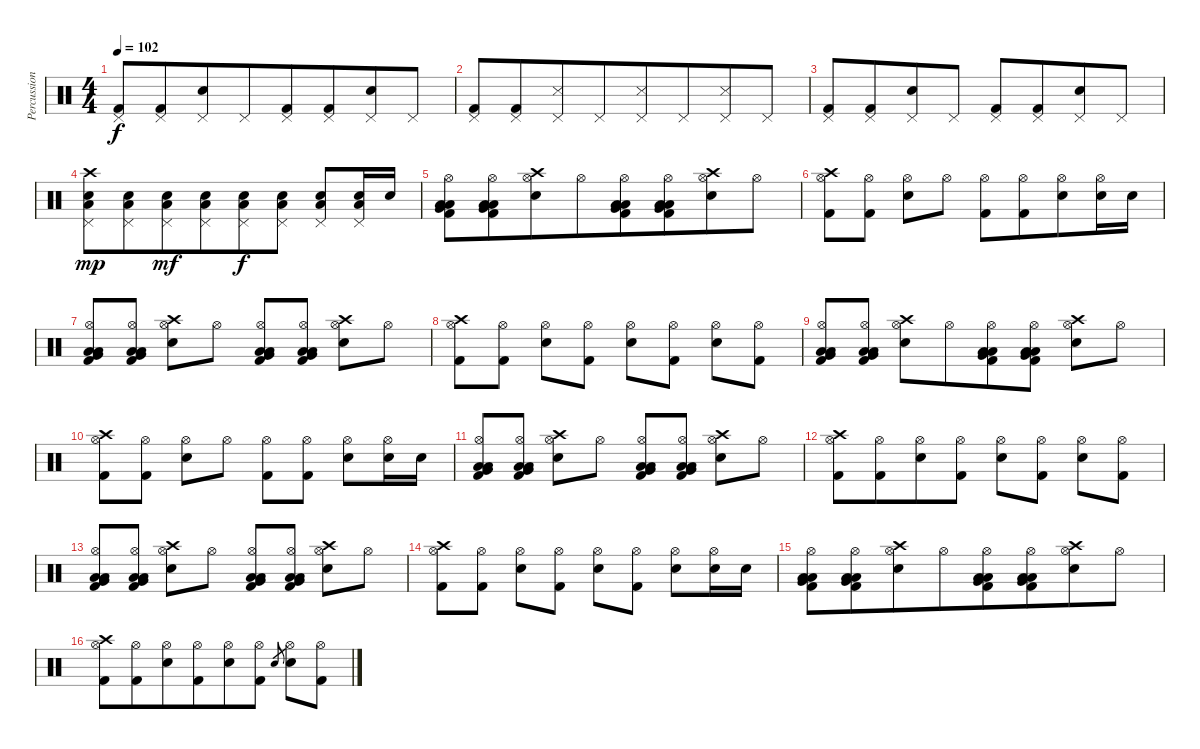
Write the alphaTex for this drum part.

\track ("Percussion" "Percussion") {instrument percussion}
\staff {score}
\articulation defaults
\ts (4 4)
\tempo 102
\clef neutral
\ks c
("Kick (hit) 2" "Pedal Hi-Hat (hit)").8{dy f beam merge} ("Kick (hit) 2" "Pedal Hi-Hat (hit)").8{beam merge} ("Snare (hit) 2" "Pedal Hi-Hat (hit)").8{beam merge} "Pedal Hi-Hat (hit)".8{beam merge} ("Kick (hit) 2" "Pedal Hi-Hat (hit)").8{beam merge} ("Kick (hit) 2" "Pedal Hi-Hat (hit)").8{beam merge} ("Snare (hit) 2" "Pedal Hi-Hat (hit)").8{beam merge} "Pedal Hi-Hat (hit)".8 |
("Kick (hit) 2" "Pedal Hi-Hat (hit)").8 ("Kick (hit) 2" "Pedal Hi-Hat (hit)").8{beam merge} ("Metronome (hit)" "Pedal Hi-Hat (hit)").8{beam merge} "Pedal Hi-Hat (hit)".8{beam merge} ("Metronome (hit)" "Pedal Hi-Hat (hit)").8 "Pedal Hi-Hat (hit)".8{beam merge} ("Metronome (hit)" "Pedal Hi-Hat (hit)").8{beam merge} "Pedal Hi-Hat (hit)".8 |
("Kick (hit) 2" "Pedal Hi-Hat (hit)").8{beam merge} ("Kick (hit) 2" "Pedal Hi-Hat (hit)").8{beam merge} ("Snare (hit) 2" "Pedal Hi-Hat (hit)").8{beam merge} "Pedal Hi-Hat (hit)".8 ("Kick (hit) 2" "Pedal Hi-Hat (hit)").8{beam merge} ("Kick (hit) 2" "Pedal Hi-Hat (hit)").8{beam merge} ("Snare (hit) 2" "Pedal Hi-Hat (hit)").8{beam merge} "Pedal Hi-Hat (hit)".8 |
("Snare (hit) 2" "Low Tom (hit)" "Crash high (hit)" "Pedal Hi-Hat (hit)").8{dy mp beam merge} ("Snare (hit) 2" "Low Tom (hit)" "Pedal Hi-Hat (hit)").8{beam merge} ("Snare (hit) 2" "Low Tom (hit)" "Pedal Hi-Hat (hit)").8{dy mf beam merge} ("Snare (hit) 2" "Low Tom (hit)" "Pedal Hi-Hat (hit)").8{beam merge} ("Snare (hit) 2" "Low Tom (hit)" "Pedal Hi-Hat (hit)").8{dy f beam merge} ("Snare (hit) 2" "Low Tom (hit)" "Pedal Hi-Hat (hit)").8 ("Snare (hit) 2" "Low Tom (hit)" "Pedal Hi-Hat (hit)").8{beam merge} ("Snare (hit) 2" "Low Tom (hit)" "Pedal Hi-Hat (hit)").16{beam merge} "Snare (hit) 2".16 |
("Kick (hit) 2" "Hi-Hat (open)" "Low Tom (hit)" "Very Low Tom (hit)" "Low Floor Tom (hit)").8 ("Kick (hit) 2" "Hi-Hat (open)" "Low Tom (hit)" "Very Low Tom (hit)" "Low Floor Tom (hit)").8{beam merge} ("Snare (hit) 2" "Hi-Hat (open)" "Crash high (hit)").8{beam merge} "Hi-Hat (open)".8{beam merge} ("Kick (hit) 2" "Hi-Hat (open)" "Low Tom (hit)" "Very Low Tom (hit)" "Low Floor Tom (hit)").8{beam merge} ("Kick (hit) 2" "Hi-Hat (open)" "Low Tom (hit)" "Very Low Tom (hit)" "Low Floor Tom (hit)").8{beam merge} ("Snare (hit) 2" "Hi-Hat (open)" "Crash high (hit)").8{beam merge} "Hi-Hat (open)".8 |
("Kick (hit) 2" "Hi-Hat (open)" "Crash high (hit)").8 ("Kick (hit) 2" "Hi-Hat (open)").8 ("Snare (hit) 2" "Hi-Hat (open)").8 "Hi-Hat (open)".8 ("Kick (hit) 2" "Hi-Hat (open)").8 ("Kick (hit) 2" "Hi-Hat (open)").8{beam merge} ("Snare (hit) 2" "Hi-Hat (open)").8 ("Snare (hit) 2" "Hi-Hat (open)").16 "Snare (hit) 2".16 |
("Kick (hit) 2" "Hi-Hat (open)" "Low Tom (hit)" "Very Low Tom (hit)" "Low Floor Tom (hit)").8 ("Kick (hit) 2" "Hi-Hat (open)" "Low Tom (hit)" "Very Low Tom (hit)" "Low Floor Tom (hit)").8 ("Snare (hit) 2" "Hi-Hat (open)" "Crash high (hit)").8 "Hi-Hat (open)".8 ("Kick (hit) 2" "Hi-Hat (open)" "Low Tom (hit)" "Very Low Tom (hit)" "Low Floor Tom (hit)").8{beam merge} ("Kick (hit) 2" "Hi-Hat (open)" "Low Tom (hit)" "Very Low Tom (hit)" "Low Floor Tom (hit)").8 ("Snare (hit) 2" "Hi-Hat (open)" "Crash high (hit)").8 "Hi-Hat (open)".8 |
("Kick (hit) 2" "Hi-Hat (open)" "Crash high (hit)").8 ("Kick (hit) 2" "Hi-Hat (open)").8 ("Snare (hit) 2" "Hi-Hat (open)").8 ("Kick (hit) 2" "Hi-Hat (open)").8 ("Snare (hit) 2" "Hi-Hat (open)").8 ("Kick (hit) 2" "Hi-Hat (open)").8 ("Snare (hit) 2" "Hi-Hat (open)").8 ("Kick (hit) 2" "Hi-Hat (open)").8 |
("Kick (hit) 2" "Hi-Hat (open)" "Low Tom (hit)" "Very Low Tom (hit)" "Low Floor Tom (hit)").8 ("Kick (hit) 2" "Hi-Hat (open)" "Low Tom (hit)" "Very Low Tom (hit)" "Low Floor Tom (hit)").8 ("Snare (hit) 2" "Hi-Hat (open)" "Crash high (hit)").8 "Hi-Hat (open)".8{beam merge} ("Kick (hit) 2" "Hi-Hat (open)" "Low Tom (hit)" "Very Low Tom (hit)" "Low Floor Tom (hit)").8 ("Kick (hit) 2" "Hi-Hat (open)" "Low Tom (hit)" "Very Low Tom (hit)" "Low Floor Tom (hit)").8 ("Snare (hit) 2" "Hi-Hat (open)" "Crash high (hit)").8 "Hi-Hat (open)".8 |
("Kick (hit) 2" "Hi-Hat (open)" "Crash high (hit)").8 ("Kick (hit) 2" "Hi-Hat (open)").8 ("Snare (hit) 2" "Hi-Hat (open)").8 "Hi-Hat (open)".8 ("Kick (hit) 2" "Hi-Hat (open)").8 ("Kick (hit) 2" "Hi-Hat (open)").8 ("Snare (hit) 2" "Hi-Hat (open)").8{beam merge} ("Snare (hit) 2" "Hi-Hat (open)").16 "Snare (hit) 2".16 |
("Kick (hit) 2" "Hi-Hat (open)" "Low Tom (hit)" "Very Low Tom (hit)" "Low Floor Tom (hit)").8 ("Kick (hit) 2" "Hi-Hat (open)" "Low Tom (hit)" "Very Low Tom (hit)" "Low Floor Tom (hit)").8 ("Snare (hit) 2" "Hi-Hat (open)" "Crash high (hit)").8 "Hi-Hat (open)".8 ("Kick (hit) 2" "Hi-Hat (open)" "Low Tom (hit)" "Very Low Tom (hit)" "Low Floor Tom (hit)").8 ("Kick (hit) 2" "Hi-Hat (open)" "Low Tom (hit)" "Very Low Tom (hit)" "Low Floor Tom (hit)").8 ("Snare (hit) 2" "Hi-Hat (open)" "Crash high (hit)").8 "Hi-Hat (open)".8 |
("Kick (hit) 2" "Hi-Hat (open)" "Crash high (hit)").8 ("Kick (hit) 2" "Hi-Hat (open)").8{beam merge} ("Snare (hit) 2" "Hi-Hat (open)").8 ("Kick (hit) 2" "Hi-Hat (open)").8 ("Snare (hit) 2" "Hi-Hat (open)").8 ("Kick (hit) 2" "Hi-Hat (open)").8 ("Snare (hit) 2" "Hi-Hat (open)").8 ("Kick (hit) 2" "Hi-Hat (open)").8 |
("Kick (hit) 2" "Hi-Hat (open)" "Low Tom (hit)" "Very Low Tom (hit)" "Low Floor Tom (hit)").8 ("Kick (hit) 2" "Hi-Hat (open)" "Low Tom (hit)" "Very Low Tom (hit)" "Low Floor Tom (hit)").8 ("Snare (hit) 2" "Hi-Hat (open)" "Crash high (hit)").8 "Hi-Hat (open)".8 ("Kick (hit) 2" "Hi-Hat (open)" "Low Tom (hit)" "Very Low Tom (hit)" "Low Floor Tom (hit)").8 ("Kick (hit) 2" "Hi-Hat (open)" "Low Tom (hit)" "Very Low Tom (hit)" "Low Floor Tom (hit)").8 ("Snare (hit) 2" "Hi-Hat (open)" "Crash high (hit)").8 "Hi-Hat (open)".8 |
("Kick (hit) 2" "Hi-Hat (open)" "Crash high (hit)").8{beam merge} ("Kick (hit) 2" "Hi-Hat (open)").8 ("Snare (hit) 2" "Hi-Hat (open)").8 ("Kick (hit) 2" "Hi-Hat (open)").8 ("Snare (hit) 2" "Hi-Hat (open)").8 ("Kick (hit) 2" "Hi-Hat (open)").8 ("Snare (hit) 2" "Hi-Hat (open)").8 ("Snare (hit) 2" "Hi-Hat (open)").16{beam merge} "Snare (hit) 2".16 |
("Kick (hit) 2" "Hi-Hat (open)" "Low Tom (hit)" "Very Low Tom (hit)" "Low Floor Tom (hit)").8{beam merge} ("Kick (hit) 2" "Hi-Hat (open)" "Low Tom (hit)" "Very Low Tom (hit)" "Low Floor Tom (hit)").8{beam merge} ("Snare (hit) 2" "Hi-Hat (open)" "Crash high (hit)").8{beam merge} "Hi-Hat (open)".8{beam merge} ("Kick (hit) 2" "Hi-Hat (open)" "Low Tom (hit)" "Very Low Tom (hit)" "Low Floor Tom (hit)").8{beam merge} ("Kick (hit) 2" "Hi-Hat (open)" "Low Tom (hit)" "Very Low Tom (hit)" "Low Floor Tom (hit)").8{beam merge} ("Snare (hit) 2" "Hi-Hat (open)" "Crash high (hit)").8 "Hi-Hat (open)".8 |
("Kick (hit) 2" "Hi-Hat (open)" "Crash high (hit)").8{beam merge} ("Kick (hit) 2" "Hi-Hat (open)").8{beam merge} ("Snare (hit) 2" "Hi-Hat (open)").8{beam merge} ("Kick (hit) 2" "Hi-Hat (open)").8{beam merge} ("Snare (hit) 2" "Hi-Hat (open)").8{beam merge} ("Kick (hit) 2" "Hi-Hat (open)").8 "Snare (hit) 2".8{gr beam merge} ("Snare (hit) 2" "Hi-Hat (open)").8{beam merge} ("Kick (hit) 2" "Hi-Hat (open)").8
